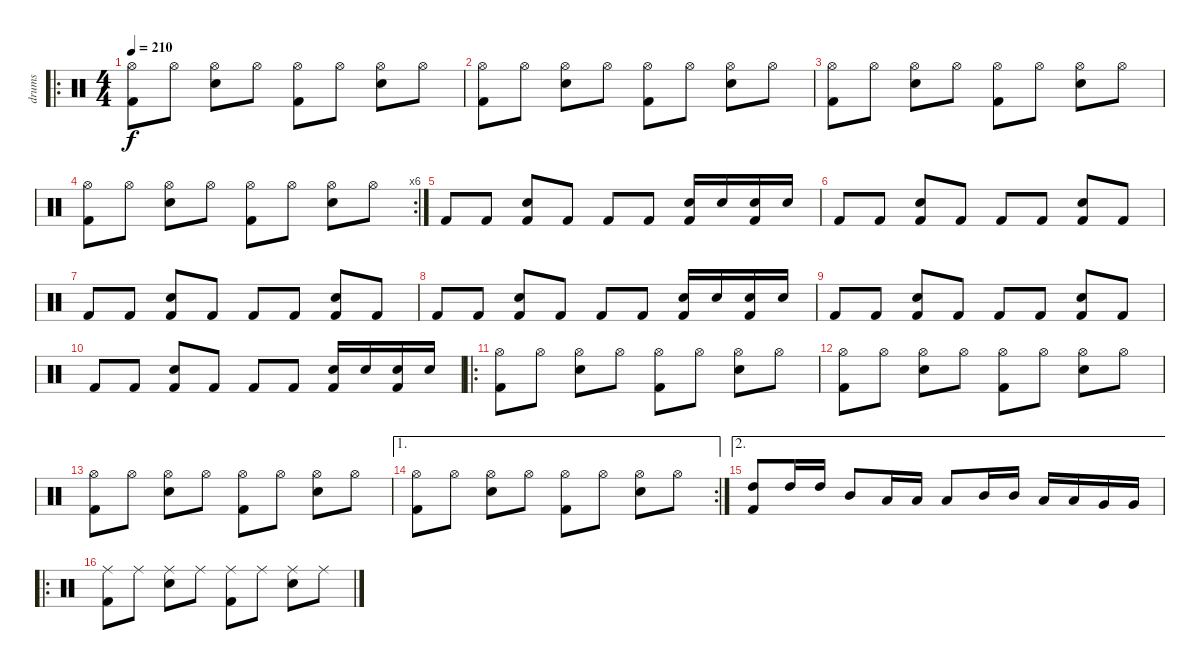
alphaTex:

\track ("drums" "drums") {instrument percussion}
\staff {score}
\articulation defaults
\ro
\ts (4 4)
\tempo 210
\clef neutral
\ks c
("Hi-Hat (open)" "Kick (hit) 2").8{dy f} "Hi-Hat (open)".8 ("Hi-Hat (open)" "Snare (hit) 2").8 "Hi-Hat (open)".8 ("Hi-Hat (open)" "Kick (hit) 2").8 "Hi-Hat (open)".8 ("Hi-Hat (open)" "Snare (hit) 2").8 "Hi-Hat (open)".8 |
("Hi-Hat (open)" "Kick (hit) 2").8 "Hi-Hat (open)".8 ("Hi-Hat (open)" "Snare (hit) 2").8 "Hi-Hat (open)".8 ("Hi-Hat (open)" "Kick (hit) 2").8 "Hi-Hat (open)".8 ("Hi-Hat (open)" "Snare (hit) 2").8 "Hi-Hat (open)".8 |
("Hi-Hat (open)" "Kick (hit) 2").8 "Hi-Hat (open)".8 ("Hi-Hat (open)" "Snare (hit) 2").8 "Hi-Hat (open)".8 ("Hi-Hat (open)" "Kick (hit) 2").8 "Hi-Hat (open)".8 ("Hi-Hat (open)" "Snare (hit) 2").8 "Hi-Hat (open)".8 |
\rc 6
("Hi-Hat (open)" "Kick (hit) 2").8 "Hi-Hat (open)".8 ("Hi-Hat (open)" "Snare (hit) 2").8 "Hi-Hat (open)".8 ("Hi-Hat (open)" "Kick (hit) 2").8 "Hi-Hat (open)".8 ("Hi-Hat (open)" "Snare (hit) 2").8 "Hi-Hat (open)".8 |
"Kick (hit) 2".8 "Kick (hit) 2".8 ("Snare (hit) 2" "Kick (hit) 2").8 "Kick (hit) 2".8 "Kick (hit) 2".8 "Kick (hit) 2".8 ("Snare (hit) 2" "Kick (hit) 2").16 "Snare (hit) 2".16 ("Snare (hit) 2" "Kick (hit) 2").16 "Snare (hit) 2".16 |
"Kick (hit) 2".8 "Kick (hit) 2".8 ("Snare (hit) 2" "Kick (hit) 2").8 "Kick (hit) 2".8 "Kick (hit) 2".8 "Kick (hit) 2".8 ("Snare (hit) 2" "Kick (hit) 2").8 "Kick (hit) 2".8 |
"Kick (hit) 2".8 "Kick (hit) 2".8 ("Snare (hit) 2" "Kick (hit) 2").8 "Kick (hit) 2".8 "Kick (hit) 2".8 "Kick (hit) 2".8 ("Snare (hit) 2" "Kick (hit) 2").8 "Kick (hit) 2".8 |
"Kick (hit) 2".8 "Kick (hit) 2".8 ("Snare (hit) 2" "Kick (hit) 2").8 "Kick (hit) 2".8 "Kick (hit) 2".8 "Kick (hit) 2".8 ("Snare (hit) 2" "Kick (hit) 2").16 "Snare (hit) 2".16 ("Snare (hit) 2" "Kick (hit) 2").16 "Snare (hit) 2".16 |
"Kick (hit) 2".8 "Kick (hit) 2".8 ("Snare (hit) 2" "Kick (hit) 2").8 "Kick (hit) 2".8 "Kick (hit) 2".8 "Kick (hit) 2".8 ("Snare (hit) 2" "Kick (hit) 2").8 "Kick (hit) 2".8 |
"Kick (hit) 2".8 "Kick (hit) 2".8 ("Snare (hit) 2" "Kick (hit) 2").8 "Kick (hit) 2".8 "Kick (hit) 2".8 "Kick (hit) 2".8 ("Snare (hit) 2" "Kick (hit) 2").16 "Snare (hit) 2".16 ("Snare (hit) 2" "Kick (hit) 2").16 "Snare (hit) 2".16 |
\ro
("Hi-Hat (open)" "Kick (hit) 2").8 "Hi-Hat (open)".8 ("Hi-Hat (open)" "Snare (hit) 2").8 "Hi-Hat (open)".8 ("Hi-Hat (open)" "Kick (hit) 2").8 "Hi-Hat (open)".8 ("Hi-Hat (open)" "Snare (hit) 2").8 "Hi-Hat (open)".8 |
("Hi-Hat (open)" "Kick (hit) 2").8 "Hi-Hat (open)".8 ("Hi-Hat (open)" "Snare (hit) 2").8 "Hi-Hat (open)".8 ("Hi-Hat (open)" "Kick (hit) 2").8 "Hi-Hat (open)".8 ("Hi-Hat (open)" "Snare (hit) 2").8 "Hi-Hat (open)".8 |
("Hi-Hat (open)" "Kick (hit) 2").8 "Hi-Hat (open)".8 ("Hi-Hat (open)" "Snare (hit) 2").8 "Hi-Hat (open)".8 ("Hi-Hat (open)" "Kick (hit) 2").8 "Hi-Hat (open)".8 ("Hi-Hat (open)" "Snare (hit) 2").8 "Hi-Hat (open)".8 |
\ae 1
\rc 2
("Hi-Hat (open)" "Kick (hit) 2").8 "Hi-Hat (open)".8 ("Hi-Hat (open)" "Snare (hit) 2").8 "Hi-Hat (open)".8 ("Hi-Hat (open)" "Kick (hit) 2").8 "Hi-Hat (open)".8 ("Hi-Hat (open)" "Snare (hit) 2").8 "Hi-Hat (open)".8 |
\ae 2
("High Tom (hit)" "Kick (hit) 2").8 "High Tom (hit)".16 "High Tom (hit)".16 "Mid Tom (hit)".8 "Low Tom (hit)".16 "Low Tom (hit)".16 "Low Tom (hit)".8 "Mid Tom (hit)".16 "Mid Tom (hit)".16 "Low Tom (hit)".16 "Low Tom (hit)".16 "Very Low Tom (hit)".16 "Very Low Tom (hit)".16 |
\ro
("Ride (middle)" "Kick (hit) 2").8 "Ride (middle)".8 ("Ride (middle)" "Snare (hit) 2").8 "Ride (middle)".8 ("Ride (middle)" "Kick (hit) 2").8 "Ride (middle)".8 ("Ride (middle)" "Snare (hit) 2").8 "Ride (middle)".8
